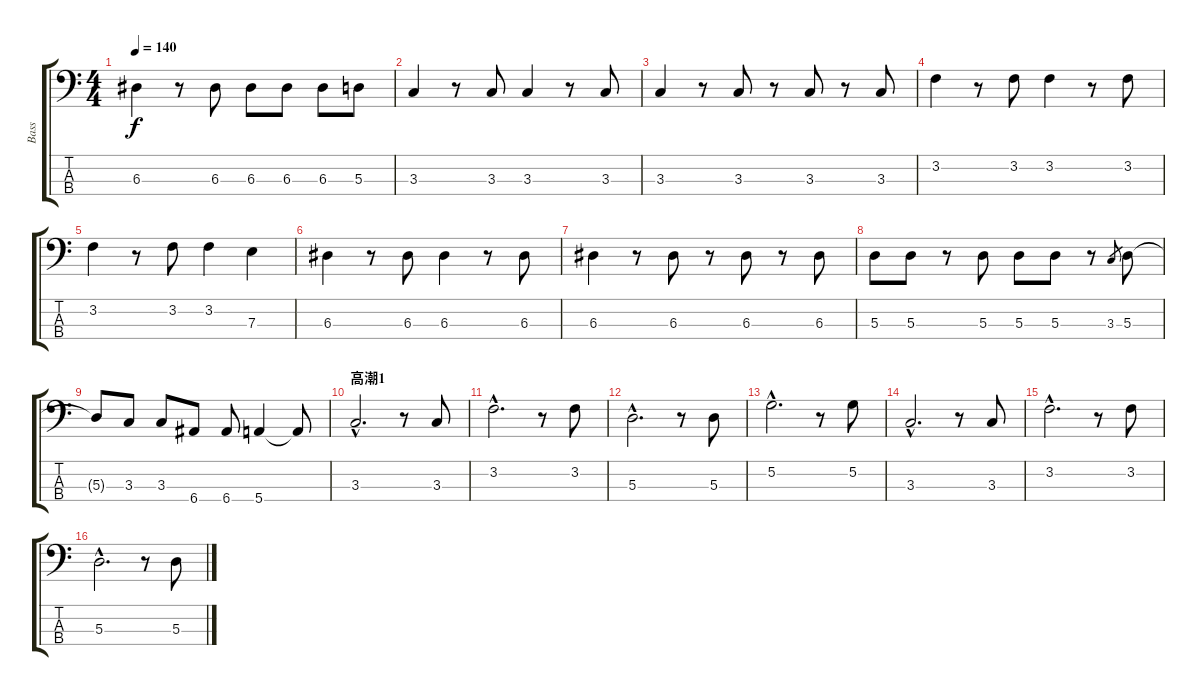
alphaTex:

\track ("Bass" "Bass") {instrument electricbassfinger}
\staff {score tabs}
\tuning (G2 D2 A1 E1) {hide}
\ts (4 4)
\tempo 140
\clef f4
\ks c
6.3.4{dy f} r.8 6.3.8 6.3.8 6.3.8 6.3.8 5.3.8 |
3.3.4 r.8 3.3.8 3.3.4 r.8 3.3.8 |
3.3.4 r.8 3.3.8 r.8 3.3.8 r.8 3.3.8 |
3.2.4 r.8 3.2.8 3.2.4 r.8 3.2.8 |
3.2.4 r.8 3.2.8 3.2.4 7.3.4 |
6.3.4 r.8 6.3.8 6.3.4 r.8 6.3.8 |
6.3.4 r.8 6.3.8 r.8 6.3.8 r.8 6.3.8 |
5.3.8 5.3.8 r.8 5.3.8 5.3.8 5.3.8 r.8 3.3.8{gr} 5.3.8 |
5.3{t}.8 3.3.8 3.3.8 6.4.8 6.4.8 5.4.4 5.4{t}.8 |
\section ("" "高潮1")
3.3{hac}.2{d} r.8 3.3.8 |
3.2{hac}.2{d} r.8 3.2.8 |
5.3{hac}.2{d} r.8 5.3.8 |
5.2{hac}.2{d} r.8 5.2.8 |
3.3{hac}.2{d} r.8 3.3.8 |
3.2{hac}.2{d} r.8 3.2.8 |
5.3{hac}.2{d} r.8 5.3.8
